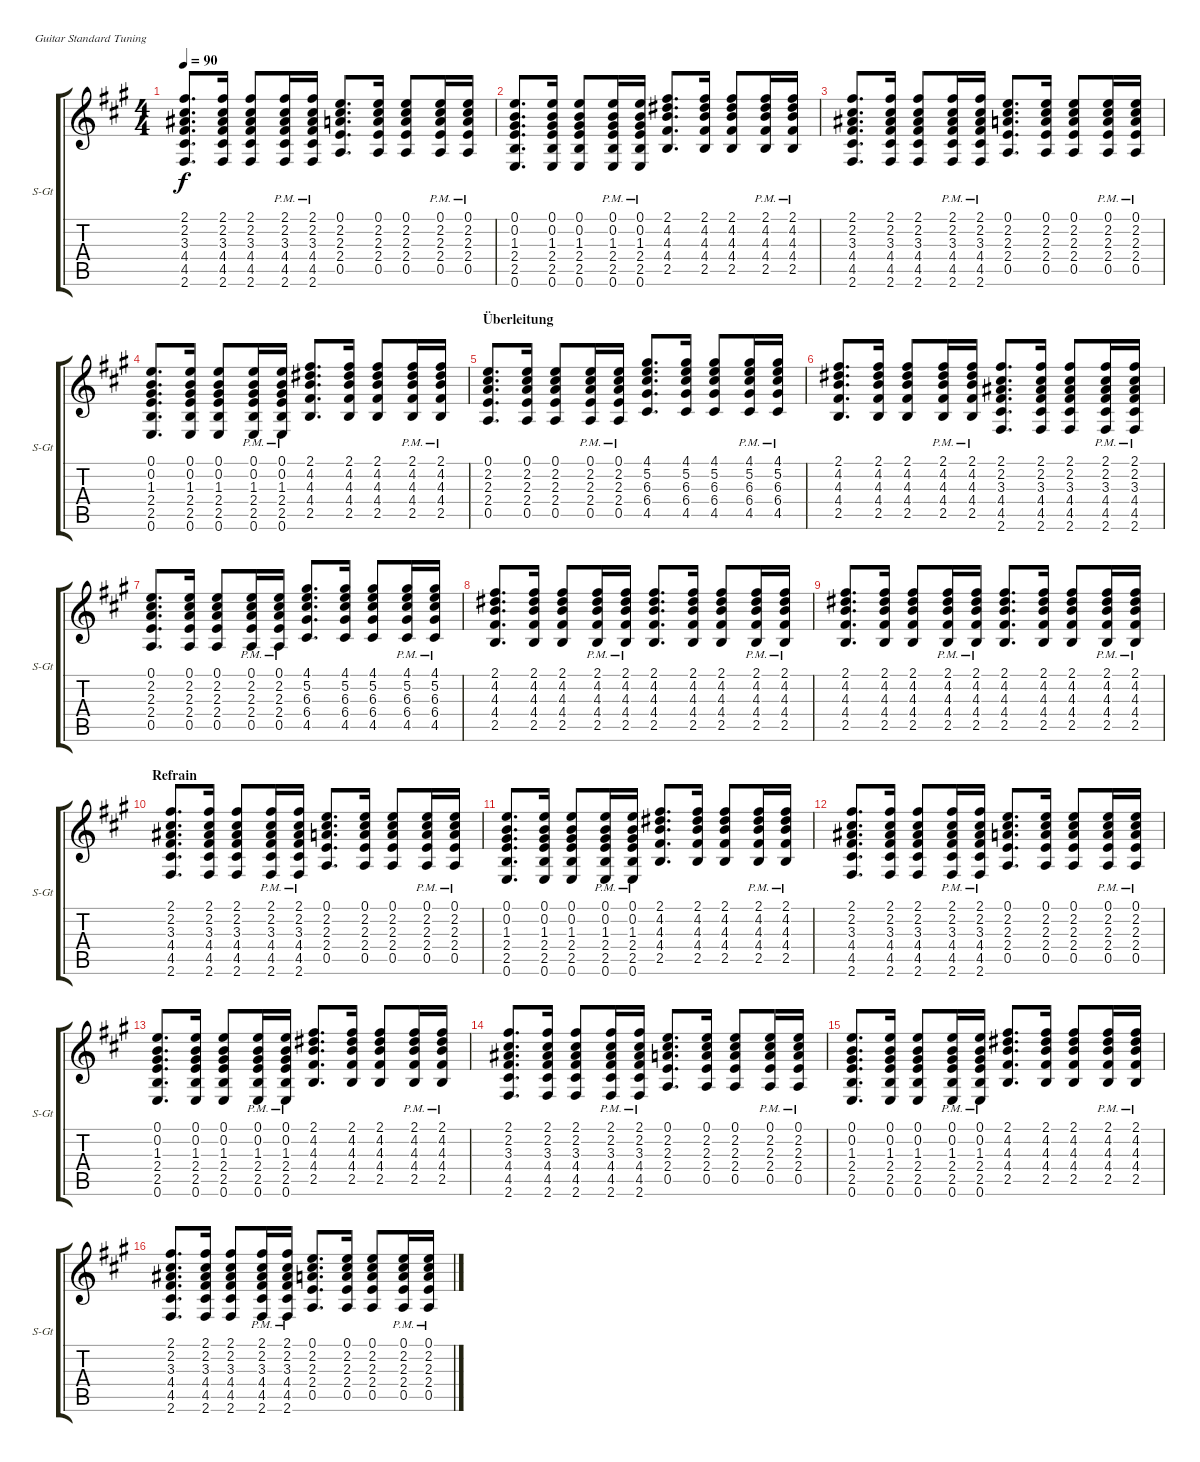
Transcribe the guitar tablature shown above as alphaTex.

\bracketExtendMode groupsimilarinstruments
\singleTrackTrackNamePolicy allsystems
\multiTrackTrackNamePolicy allsystems
\firstSystemTrackNameOrientation horizontal
\otherSystemsTrackNameOrientation horizontal
\track ("steel git" "S-Gt") {instrument acousticguitarsteel}
\staff {score tabs}
\tuning (E4 B3 G3 D3 A2 E2)
\ts (4 4)
\scale
0.244444
\tempo 90
\accidentals auto
\clef g2
\ottava regular
\simile none
\ks a
(2.6 4.5 4.4 3.3 2.2 2.1).8{d dy f} (2.6 4.5 4.4 3.3 2.2 2.1).16 (2.6 4.5 4.4 3.3 2.2 2.1).8 (2.6{pm} 4.5{pm} 4.4{pm} 3.3{pm} 2.2{pm} 2.1{pm}).16 (2.6{pm} 4.5{pm} 4.4{pm} 3.3{pm} 2.2{pm} 2.1{pm}).16 (2.4 0.5 2.3 2.2 0.1).8{d} (2.4 0.5 2.3 2.2 0.1).16 (2.4 0.5 2.3 2.2 0.1).8 (2.4{pm} 0.5{pm} 2.3{pm} 2.2{pm} 0.1{pm}).16 (2.4{pm} 0.5{pm} 2.3{pm} 2.2{pm} 0.1{pm}).16 |
\scale
0.377778 (0.6 2.5 2.4 1.3 0.2 0.1).8{d} (0.6 2.5 2.4 1.3 0.2 0.1).16 (0.6 2.5 2.4 1.3 0.2 0.1).8 (0.6{pm} 2.5{pm} 2.4{pm} 1.3{pm} 0.2{pm} 0.1{pm}).16 (0.6{pm} 2.5{pm} 2.4{pm} 1.3{pm} 0.2{pm} 0.1{pm}).16 (2.5 4.4 4.3 4.2 2.1).8{d} (2.5 4.4 4.3 4.2 2.1).16 (2.5 4.4 4.3 4.2 2.1).8 (2.5{pm} 4.4{pm} 4.3{pm} 4.2{pm} 2.1{pm}).16 (2.5{pm} 4.4{pm} 4.3{pm} 4.2{pm} 2.1{pm}).16 |
\scale
0.314286 (2.6 4.5 4.4 3.3 2.2 2.1).8{d} (2.6 4.5 4.4 3.3 2.2 2.1).16 (2.6 4.5 4.4 3.3 2.2 2.1).8 (2.6{pm} 4.5{pm} 4.4{pm} 3.3{pm} 2.2{pm} 2.1{pm}).16 (2.6{pm} 4.5{pm} 4.4{pm} 3.3{pm} 2.2{pm} 2.1{pm}).16 (2.4 0.5 2.3 2.2 0.1).8{d} (2.4 0.5 2.3 2.2 0.1).16 (2.4 0.5 2.3 2.2 0.1).8 (2.4{pm} 0.5{pm} 2.3{pm} 2.2{pm} 0.1{pm}).16 (2.4{pm} 0.5{pm} 2.3{pm} 2.2{pm} 0.1{pm}).16 |
\scale
0.485714 (0.6 2.5 2.4 1.3 0.2 0.1).8{d} (0.6 2.5 2.4 1.3 0.2 0.1).16 (0.6 2.5 2.4 1.3 0.2 0.1).8 (0.6{pm} 2.5{pm} 2.4{pm} 1.3{pm} 0.2{pm} 0.1{pm}).16 (0.6{pm} 2.5{pm} 2.4{pm} 1.3{pm} 0.2{pm} 0.1{pm}).16 (2.5 4.4 4.3 4.2 2.1).8{d} (2.5 4.4 4.3 4.2 2.1).16 (2.5 4.4 4.3 4.2 2.1).8 (2.5{pm} 4.4{pm} 4.3{pm} 4.2{pm} 2.1{pm}).16 (2.5{pm} 4.4{pm} 4.3{pm} 4.2{pm} 2.1{pm}).16 |
\section ("" "Überleitung")
\scale
0.2 (2.4 0.5 2.3 2.2 0.1).8{d} (2.4 0.5 2.3 2.2 0.1).16 (2.4 0.5 2.3 2.2 0.1).8 (2.4{pm} 0.5{pm} 2.3{pm} 2.2{pm} 0.1{pm}).16 (2.4{pm} 0.5{pm} 2.3{pm} 2.2{pm} 0.1{pm}).16 (6.4 4.5 6.3 5.2 4.1).8{d} (6.4 4.5 6.3 5.2 4.1).16 (6.4 4.5 6.3 5.2 4.1).8 (6.4{pm} 4.5{pm} 6.3{pm} 5.2{pm} 4.1{pm}).16 (6.4{pm} 4.5{pm} 6.3{pm} 5.2{pm} 4.1{pm}).16 |
\scale
0.28 (2.5 4.4 4.3 4.2 2.1).8{d} (2.5 4.4 4.3 4.2 2.1).16 (2.5 4.4 4.3 4.2 2.1).8 (2.5{pm} 4.4{pm} 4.3{pm} 4.2{pm} 2.1{pm}).16 (2.5{pm} 4.4{pm} 4.3{pm} 4.2{pm} 2.1{pm}).16 (2.6 4.5 4.4 3.3 2.2 2.1).8{d} (2.6 4.5 4.4 3.3 2.2 2.1).16 (2.6 4.5 4.4 3.3 2.2 2.1).8 (2.6{pm} 4.5{pm} 4.4{pm} 3.3{pm} 2.2{pm} 2.1{pm}).16 (2.6{pm} 4.5{pm} 4.4{pm} 3.3{pm} 2.2{pm} 2.1{pm}).16 |
\scale
0.28 (2.4 0.5 2.3 2.2 0.1).8{d} (2.4 0.5 2.3 2.2 0.1).16 (2.4 0.5 2.3 2.2 0.1).8 (2.4{pm} 0.5{pm} 2.3{pm} 2.2{pm} 0.1{pm}).16 (2.4{pm} 0.5{pm} 2.3{pm} 2.2{pm} 0.1{pm}).16 (6.4 4.5 6.3 5.2 4.1).8{d} (6.4 4.5 6.3 5.2 4.1).16 (6.4 4.5 6.3 5.2 4.1).8 (6.4{pm} 4.5{pm} 6.3{pm} 5.2{pm} 4.1{pm}).16 (6.4{pm} 4.5{pm} 6.3{pm} 5.2{pm} 4.1{pm}).16 |
\scale
0.44 (2.5 4.4 4.3 4.2 2.1).8{d} (2.5 4.4 4.3 4.2 2.1).16 (2.5 4.4 4.3 4.2 2.1).8 (2.5{pm} 4.4{pm} 4.3{pm} 4.2{pm} 2.1{pm}).16 (2.5{pm} 4.4{pm} 4.3{pm} 4.2{pm} 2.1{pm}).16 (2.5 4.4 4.3 4.2 2.1).8{d} (2.5 4.4 4.3 4.2 2.1).16 (2.5 4.4 4.3 4.2 2.1).8 (2.5{pm} 4.4{pm} 4.3{pm} 4.2{pm} 2.1{pm}).16 (2.5{pm} 4.4{pm} 4.3{pm} 4.2{pm} 2.1{pm}).16 |
\scale
0.405405 (2.5 4.4 4.3 4.2 2.1).8{d} (2.5 4.4 4.3 4.2 2.1).16 (2.5 4.4 4.3 4.2 2.1).8 (2.5{pm} 4.4{pm} 4.3{pm} 4.2{pm} 2.1{pm}).16 (2.5{pm} 4.4{pm} 4.3{pm} 4.2{pm} 2.1{pm}).16 (2.5 4.4 4.3 4.2 2.1).8{d} (2.5 4.4 4.3 4.2 2.1).16 (2.5 4.4 4.3 4.2 2.1).8 (2.5{pm} 4.4{pm} 4.3{pm} 4.2{pm} 2.1{pm}).16 (2.5{pm} 4.4{pm} 4.3{pm} 4.2{pm} 2.1{pm}).16 |
\section ("" "Refrain")
\scale
0.297297 (2.6 4.5 4.4 3.3 2.2 2.1).8{d} (2.6 4.5 4.4 3.3 2.2 2.1).16 (2.6 4.5 4.4 3.3 2.2 2.1).8 (2.6{pm} 4.5{pm} 4.4{pm} 3.3{pm} 2.2{pm} 2.1{pm}).16 (2.6{pm} 4.5{pm} 4.4{pm} 3.3{pm} 2.2{pm} 2.1{pm}).16 (2.4 0.5 2.3 2.2 0.1).8{d} (2.4 0.5 2.3 2.2 0.1).16 (2.4 0.5 2.3 2.2 0.1).8 (2.4{pm} 0.5{pm} 2.3{pm} 2.2{pm} 0.1{pm}).16 (2.4{pm} 0.5{pm} 2.3{pm} 2.2{pm} 0.1{pm}).16 |
\scale
0.297297 (0.6 2.5 2.4 1.3 0.2 0.1).8{d} (0.6 2.5 2.4 1.3 0.2 0.1).16 (0.6 2.5 2.4 1.3 0.2 0.1).8 (0.6{pm} 2.5{pm} 2.4{pm} 1.3{pm} 0.2{pm} 0.1{pm}).16 (0.6{pm} 2.5{pm} 2.4{pm} 1.3{pm} 0.2{pm} 0.1{pm}).16 (2.5 4.4 4.3 4.2 2.1).8{d} (2.5 4.4 4.3 4.2 2.1).16 (2.5 4.4 4.3 4.2 2.1).8 (2.5{pm} 4.4{pm} 4.3{pm} 4.2{pm} 2.1{pm}).16 (2.5{pm} 4.4{pm} 4.3{pm} 4.2{pm} 2.1{pm}).16 |
\scale
0.333333 (2.6 4.5 4.4 3.3 2.2 2.1).8{d} (2.6 4.5 4.4 3.3 2.2 2.1).16 (2.6 4.5 4.4 3.3 2.2 2.1).8 (2.6{pm} 4.5{pm} 4.4{pm} 3.3{pm} 2.2{pm} 2.1{pm}).16 (2.6{pm} 4.5{pm} 4.4{pm} 3.3{pm} 2.2{pm} 2.1{pm}).16 (2.4 0.5 2.3 2.2 0.1).8{d} (2.4 0.5 2.3 2.2 0.1).16 (2.4 0.5 2.3 2.2 0.1).8 (2.4{pm} 0.5{pm} 2.3{pm} 2.2{pm} 0.1{pm}).16 (2.4{pm} 0.5{pm} 2.3{pm} 2.2{pm} 0.1{pm}).16 |
\scale
0.333333 (0.6 2.5 2.4 1.3 0.2 0.1).8{d} (0.6 2.5 2.4 1.3 0.2 0.1).16 (0.6 2.5 2.4 1.3 0.2 0.1).8 (0.6{pm} 2.5{pm} 2.4{pm} 1.3{pm} 0.2{pm} 0.1{pm}).16 (0.6{pm} 2.5{pm} 2.4{pm} 1.3{pm} 0.2{pm} 0.1{pm}).16 (2.5 4.4 4.3 4.2 2.1).8{d} (2.5 4.4 4.3 4.2 2.1).16 (2.5 4.4 4.3 4.2 2.1).8 (2.5{pm} 4.4{pm} 4.3{pm} 4.2{pm} 2.1{pm}).16 (2.5{pm} 4.4{pm} 4.3{pm} 4.2{pm} 2.1{pm}).16 |
\scale
0.333333 (2.6 4.5 4.4 3.3 2.2 2.1).8{d} (2.6 4.5 4.4 3.3 2.2 2.1).16 (2.6 4.5 4.4 3.3 2.2 2.1).8 (2.6{pm} 4.5{pm} 4.4{pm} 3.3{pm} 2.2{pm} 2.1{pm}).16 (2.6{pm} 4.5{pm} 4.4{pm} 3.3{pm} 2.2{pm} 2.1{pm}).16 (2.4 0.5 2.3 2.2 0.1).8{d} (2.4 0.5 2.3 2.2 0.1).16 (2.4 0.5 2.3 2.2 0.1).8 (2.4{pm} 0.5{pm} 2.3{pm} 2.2{pm} 0.1{pm}).16 (2.4{pm} 0.5{pm} 2.3{pm} 2.2{pm} 0.1{pm}).16 |
\scale
0.424437 (0.6 2.5 2.4 1.3 0.2 0.1).8{d} (0.6 2.5 2.4 1.3 0.2 0.1).16 (0.6 2.5 2.4 1.3 0.2 0.1).8 (0.6{pm} 2.5{pm} 2.4{pm} 1.3{pm} 0.2{pm} 0.1{pm}).16 (0.6{pm} 2.5{pm} 2.4{pm} 1.3{pm} 0.2{pm} 0.1{pm}).16 (2.5 4.4 4.3 4.2 2.1).8{d} (2.5 4.4 4.3 4.2 2.1).16 (2.5 4.4 4.3 4.2 2.1).8 (2.5{pm} 4.4{pm} 4.3{pm} 4.2{pm} 2.1{pm}).16 (2.5{pm} 4.4{pm} 4.3{pm} 4.2{pm} 2.1{pm}).16 |
\scale
0.424437 (2.6 4.5 4.4 3.3 2.2 2.1).8{d} (2.6 4.5 4.4 3.3 2.2 2.1).16 (2.6 4.5 4.4 3.3 2.2 2.1).8 (2.6{pm} 4.5{pm} 4.4{pm} 3.3{pm} 2.2{pm} 2.1{pm}).16 (2.6{pm} 4.5{pm} 4.4{pm} 3.3{pm} 2.2{pm} 2.1{pm}).16 (2.4 0.5 2.3 2.2 0.1).8{d} (2.4 0.5 2.3 2.2 0.1).16 (2.4 0.5 2.3 2.2 0.1).8 (2.4{pm} 0.5{pm} 2.3{pm} 2.2{pm} 0.1{pm}).16 (2.4{pm} 0.5{pm} 2.3{pm} 2.2{pm} 0.1{pm}).16
